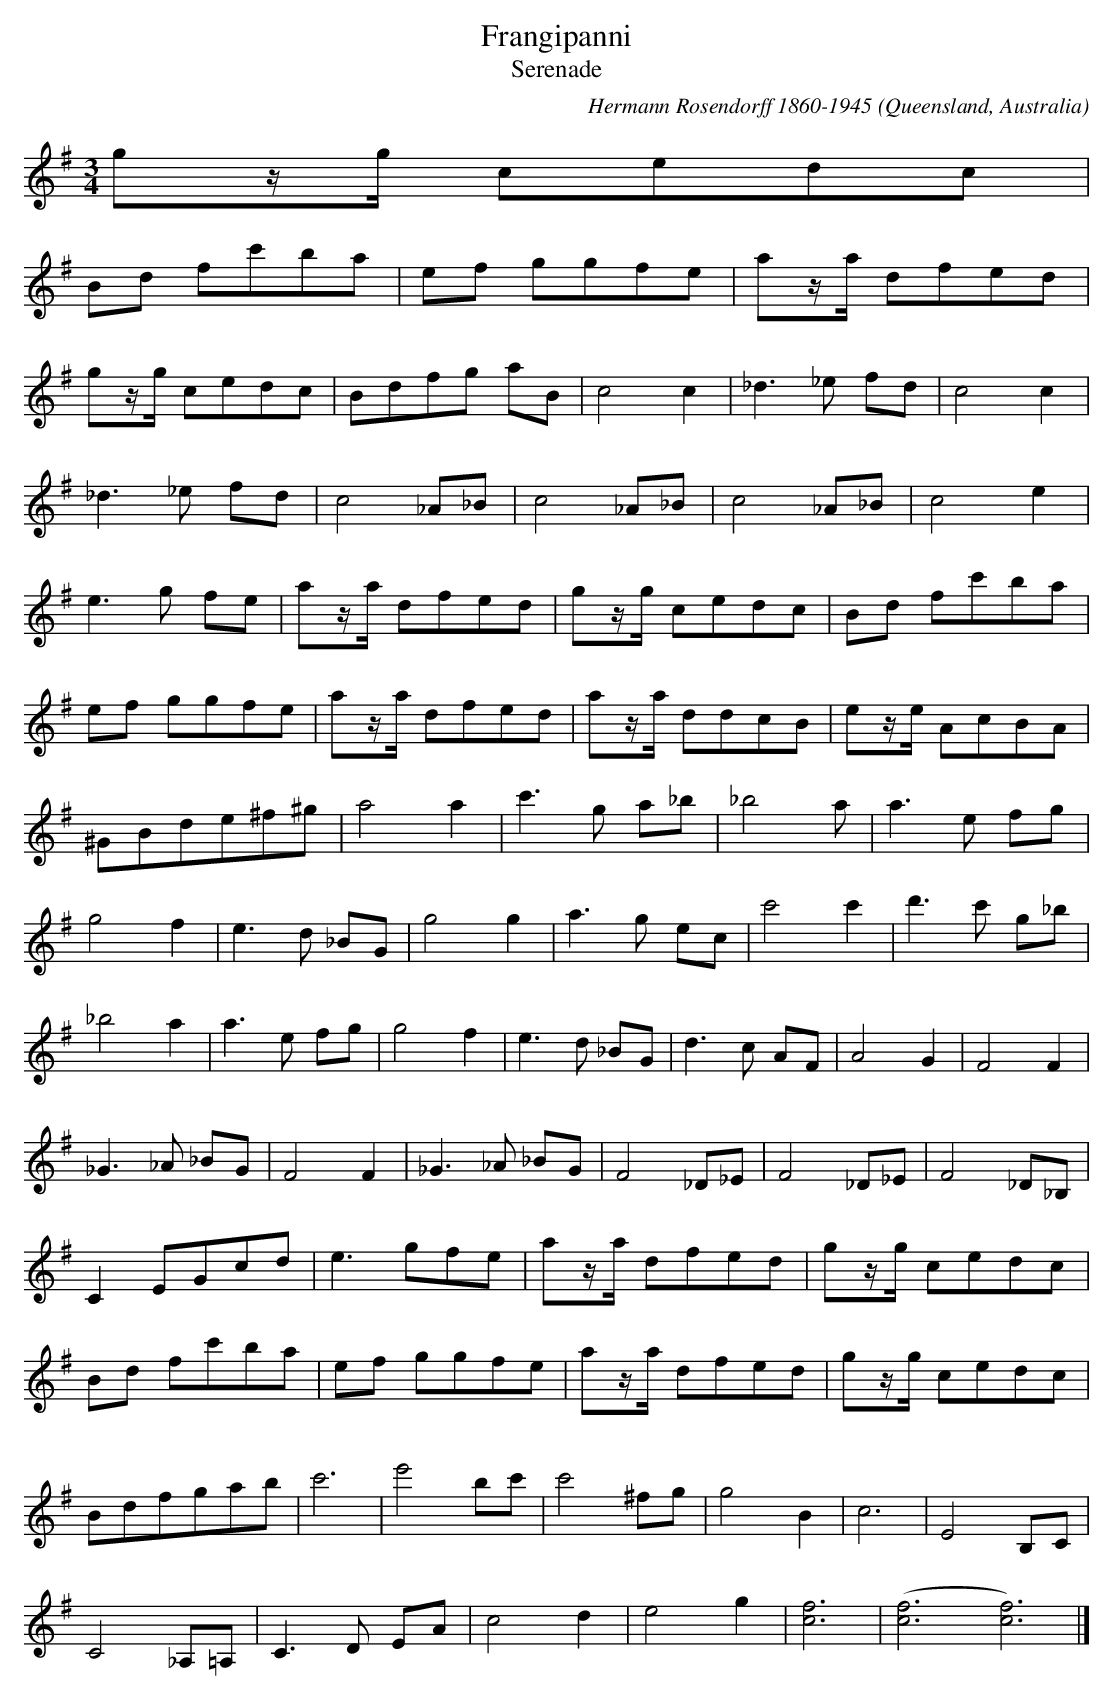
X:1
T:Frangipanni
T:Serenade
C:Hermann Rosendorff 1860-1945
O:Queensland, Australia
M:3/4
L:1/8
K:Gmaj
[I: MIDI=program 72]gz/g/ cedc |
Bd fc'ba | ef ggfe | az/a/ dfed |
gz/g/ cedc | Bdfg aB | c4c2 | _d3 _e fd|c4c2 |
_d3 _e fd | c4_A_B | c4_A_B | c4_A_B | c4e2 |
e3 g fe | az/a/ dfed | gz/g/ cedc | Bd fc'ba |
ef ggfe | az/a/ dfed | az/a/ ddcB | ez/e/ AcBA |
^GBde^f^g | a4a2 | c'3 g a_b | _b4a| a3e fg |
g4f2 | e3d _BG | g4g2 | a3g ec | c'4c'2 | d'3c' g_b |
_b4a2 | a3e fg | g4f2 | e3d _BG | d3c AF | A4G2 | F4F2 |
_G3_A _BG | F4F2 | _G3_A _BG | F4_D_E | F4_D_E | F4_D_B, |
C2 EGcd | e3gfe|az/a/ dfed | gz/g/ cedc |
Bd fc'ba | ef ggfe | az/a/ dfed | gz/g/ cedc |
Bdfgab | c'6 | e'4bc' | c'4^fg | g4B2 | c6 | E4B,C |
C4_A,=A, | C3D EA | c4d2 | e4g2 | [c6f6]|([c6f6][c6f6])|]
